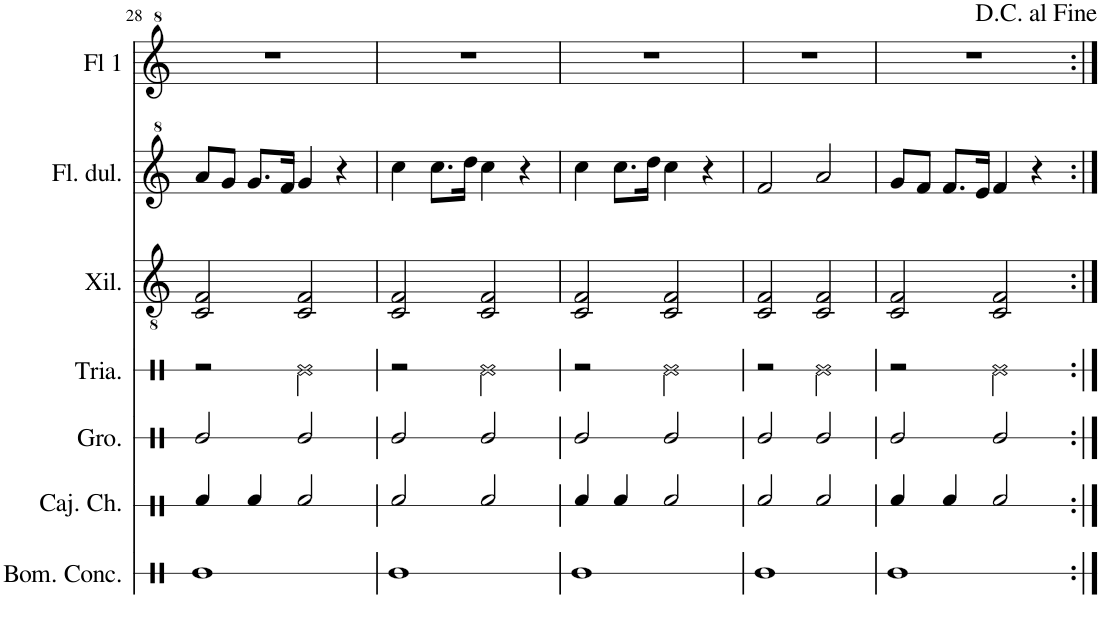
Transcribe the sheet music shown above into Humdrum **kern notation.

**kern	**kern	**kern	**kern	**kern	**kern	**kern
*part7	*part6	*part5	*part4	*part3	*part2	*part1
*staff7	*staff6	*staff5	*staff4	*staff3	*staff2	*staff1
*I"Bombo	*I"Caja china	*I"Güiro	*I"Triángulo	*I"Xilófono Bajo	*I"Flauta dulce	*I"Flauta solista
*	*I'Caj. Ch.	*I'Gro.	*	*I'Xil.	*I'Fl. dul.	*I'Fl 1
!!LO:PB:g=z
*clefX	*clefX	*clefX	*clefX	*clefGv2	*clefG^2	*clefG^2
*	*	*	*	*Trd-7c-12	*	*
*k[]	*k[]	*k[]	*k[]	*k[]	*k[]	*k[]
*M4/4	*M4/4	*M4/4	*M4/4	*M4/4	*M4/4	*M4/4
=28	=28	=28	=28	=28	=28	=28
1Re	4Rf/	2Re/	2r	2C/ 2F/	8aa/L	1r
.	.	.	.	.	8gg/J	.
.	4Rf/	.	.	.	8.gg/L	.
.	.	.	.	.	16ff/Jk	.
.	2Rf/	2Re/	2Re\	2C/ 2F/	4gg/	.
.	.	.	.	.	4r	.
=29	=29	=29	=29	=29	=29	=29
1Re	2Rf/	2Re/	2r	2C/ 2F/	4ccc\	1r
.	.	.	.	.	8.ccc\L	.
.	.	.	.	.	16ddd\Jk	.
.	2Rf/	2Re/	2Re\	2C/ 2F/	4ccc\	.
.	.	.	.	.	4r	.
=30	=30	=30	=30	=30	=30	=30
1Re	4Rf/	2Re/	2r	2C/ 2F/	4ccc\	1r
.	4Rf/	.	.	.	8.ccc\L	.
.	.	.	.	.	16ddd\Jk	.
.	2Rf/	2Re/	2Re\	2C/ 2F/	4ccc\	.
.	.	.	.	.	4r	.
=31	=31	=31	=31	=31	=31	=31
1Re	2Rf/	2Re/	2r	2C/ 2F/	2ff/	1r
.	2Rf/	2Re/	2Re\	2C/ 2F/	2aa/	.
=32	=32	=32	=32	=32	=32	=32
1Re	4Rf/	2Re/	2r	2C/ 2F/	8gg/L	1r
.	.	.	.	.	8ff/J	.
.	4Rf/	.	.	.	8.ff/L	.
.	.	.	.	.	16ee/Jk	.
.	2Rf/	2Re/	2Re\	2C/ 2F/	4ff/	.
.	.	.	.	.	4r	.
=:|!	=:|!	=:|!	=:|!	=:|!	=:|!	=:|!
*-	*-	*-	*-	*-	*-	*-
